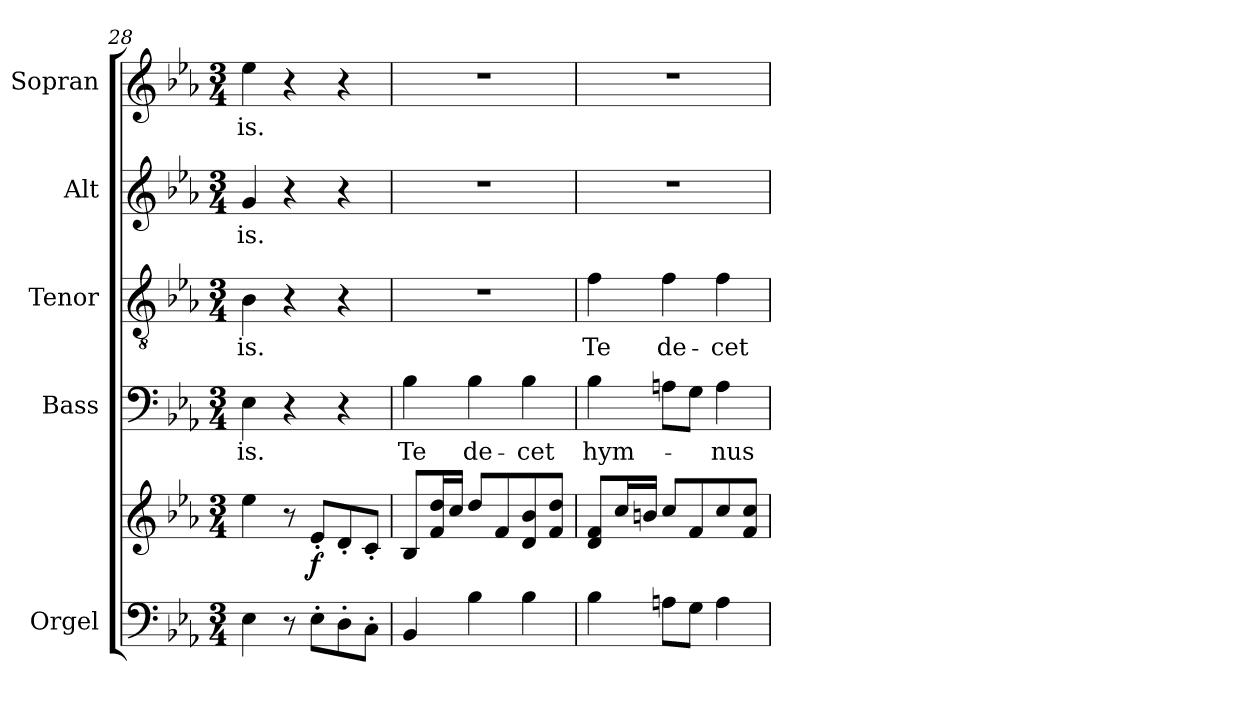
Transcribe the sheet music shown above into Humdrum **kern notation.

**kern	**kern	**dynam	**kern	**text	**kern	**text	**kern	**text	**kern	**text
*part5	*part5	*part5	*part4	*part4	*part3	*part3	*part2	*part2	*part1	*part1
*staff6	*staff5	*staff5/6	*staff4	*staff4	*staff3	*staff3	*staff2	*staff2	*staff1	*staff1
*I"Orgel	*	*	*I"Bass	*	*I"Tenor	*	*I"Alt	*	*I"Sopran	*
*I'Org.	*	*	*I'B.	*	*I'T.	*	*I'A.	*	*I'S.	*
*clefF4	*clefG2	*	*clefF4	*	*clefGv2	*	*clefG2	*	*clefG2	*
*k[b-e-a-]	*k[b-e-a-]	*	*k[b-e-a-]	*	*k[b-e-a-]	*	*k[b-e-a-]	*	*k[b-e-a-]	*
*E-:	*E-:	*	*E-:	*	*E-:	*	*E-:	*	*E-:	*
*M3/4	*M3/4	*	*M3/4	*	*M3/4	*	*M3/4	*	*M3/4	*
=28	=28	=28	=28	=28	=28	=28	=28	=28	=28	=28
!	!	!	!	!LO:LY:b	!	!LO:LY:b	!	!LO:LY:b	!	!LO:LY:b
4E-\	4ee-\	.	4E-\	-is.	4B-\	-is.	4g/	-is.	4ee-\	-is.
8r	8r	.	4r	.	4r	.	4r	.	4r	.
!	!	!LO:DY:b	!	!	!	!	!	!	!	!
8E-'>\L	8e-'</L	f	.	.	.	.	.	.	.	.
8D'>\	8d'</	.	4r	.	4r	.	4r	.	4r	.
8C'>\J	8c'</J	.	.	.	.	.	.	.	.	.
!!LO:PB:g=z
=29	=29	=29	=29	=29	=29	=29	=29	=29	=29	=29
!	!	!	!	!LO:LY:b	!	!	!	!	!	!
4BB-/	8B-/L	.	4B-\	Te	2.r	.	2.r	.	2.r	.
.	16f/ 16dd/L	.	.	.	.	.	.	.	.	.
.	16cc/JJ	.	.	.	.	.	.	.	.	.
!	!	!	!	!LO:LY:b	!	!	!	!	!	!
4B-\	8dd/L	.	4B-\	de-	.	.	.	.	.	.
.	8f/	.	.	.	.	.	.	.	.	.
!	!	!	!	!LO:LY:b	!	!	!	!	!	!
4B-\	8d/ 8b-/	.	4B-\	-cet	.	.	.	.	.	.
.	8f/ 8dd/J	.	.	.	.	.	.	.	.	.
=30	=30	=30	=30	=30	=30	=30	=30	=30	=30	=30
!	!	!	!	!LO:LY:b	!	!LO:LY:b	!	!	!	!
4B-\	8d/ 8f/L	.	4B-\	hym-	4f\	Te	2.r	.	2.r	.
.	16cc/L	.	.	.	.	.	.	.	.	.
.	16bn/JJ	.	.	.	.	.	.	.	.	.
!	!	!	!	!	!	!LO:LY:b	!	!	!	!
8An\L	8cc/L	.	8An\L	.	4f\	de-	.	.	.	.
8G\J	8f/	.	8G\J	.	.	.	.	.	.	.
!	!	!	!	!LO:LY:b	!	!LO:LY:b	!	!	!	!
4A\	8cc/	.	4A\	-nus	4f\	-cet	.	.	.	.
.	8f/ 8cc/J	.	.	.	.	.	.	.	.	.
=	=	=	=	=	=	=	=	=	=	=
*-	*-	*-	*-	*-	*-	*-	*-	*-	*-	*-
